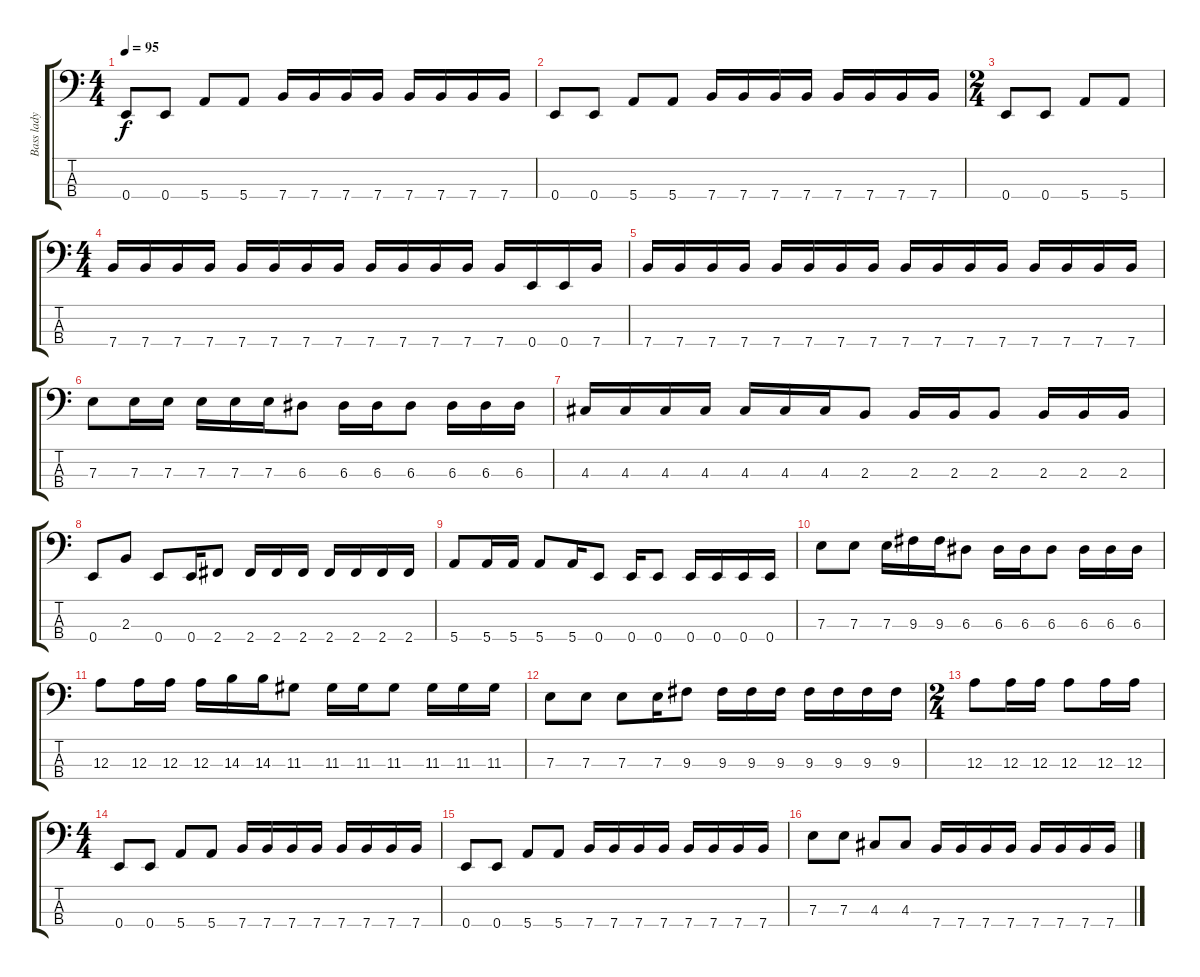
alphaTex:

\track ("Bass lady" "Bass lady") {instrument electricbassfinger}
\staff {score tabs}
\tuning (G2 D2 A1 E1) {hide}
\ts (4 4)
\tempo 95
\clef f4
\ks c
0.4.8{dy f} 0.4.8 5.4.8 5.4.8 7.4.16 7.4.16 7.4.16 7.4.16 7.4.16 7.4.16 7.4.16 7.4.16 |
0.4.8 0.4.8 5.4.8 5.4.8 7.4.16 7.4.16 7.4.16 7.4.16 7.4.16 7.4.16 7.4.16 7.4.16 |
\ts (2 4)
0.4.8 0.4.8 5.4.8 5.4.8 |
\ts (4 4)
7.4.16 7.4.16 7.4.16 7.4.16 7.4.16 7.4.16 7.4.16 7.4.16 7.4.16 7.4.16 7.4.16 7.4.16 7.4.16 0.4.16 0.4.16 7.4.16 |
7.4.16 7.4.16 7.4.16 7.4.16 7.4.16 7.4.16 7.4.16 7.4.16 7.4.16 7.4.16 7.4.16 7.4.16 7.4.16 7.4.16 7.4.16 7.4.16 |
7.3.8 7.3.16 7.3.16 7.3.16 7.3.16 7.3.16 6.3.8 6.3.16 6.3.16 6.3.8 6.3.16 6.3.16 6.3.16 |
4.3.16 4.3.16 4.3.16 4.3.16 4.3.16 4.3.16 4.3.16 2.3.8 2.3.16 2.3.16 2.3.8 2.3.16 2.3.16 2.3.16 |
0.4.8 2.3.8 0.4.8 0.4.16 2.4.8 2.4.16 2.4.16 2.4.16 2.4.16 2.4.16 2.4.16 2.4.16 |
5.4.8 5.4.16 5.4.16 5.4.8 5.4.16 0.4.8 0.4.16 0.4.8 0.4.16 0.4.16 0.4.16 0.4.16 |
7.3.8 7.3.8 7.3.16 9.3.16 9.3.16 6.3.8 6.3.16 6.3.16 6.3.8 6.3.16 6.3.16 6.3.16 |
12.3.8 12.3.16 12.3.16 12.3.16 14.3.16 14.3.16 11.3.8 11.3.16 11.3.16 11.3.8 11.3.16 11.3.16 11.3.16 |
7.3.8 7.3.8 7.3.8 7.3.16 9.3.8 9.3.16 9.3.16 9.3.16 9.3.16 9.3.16 9.3.16 9.3.16 |
\ts (2 4)
12.3.8 12.3.16 12.3.16 12.3.8 12.3.16 12.3.16 |
\ts (4 4)
0.4.8 0.4.8 5.4.8 5.4.8 7.4.16 7.4.16 7.4.16 7.4.16 7.4.16 7.4.16 7.4.16 7.4.16 |
0.4.8 0.4.8 5.4.8 5.4.8 7.4.16 7.4.16 7.4.16 7.4.16 7.4.16 7.4.16 7.4.16 7.4.16 |
7.3.8 7.3.8 4.3.8 4.3.8 7.4.16 7.4.16 7.4.16 7.4.16 7.4.16 7.4.16 7.4.16 7.4.16
